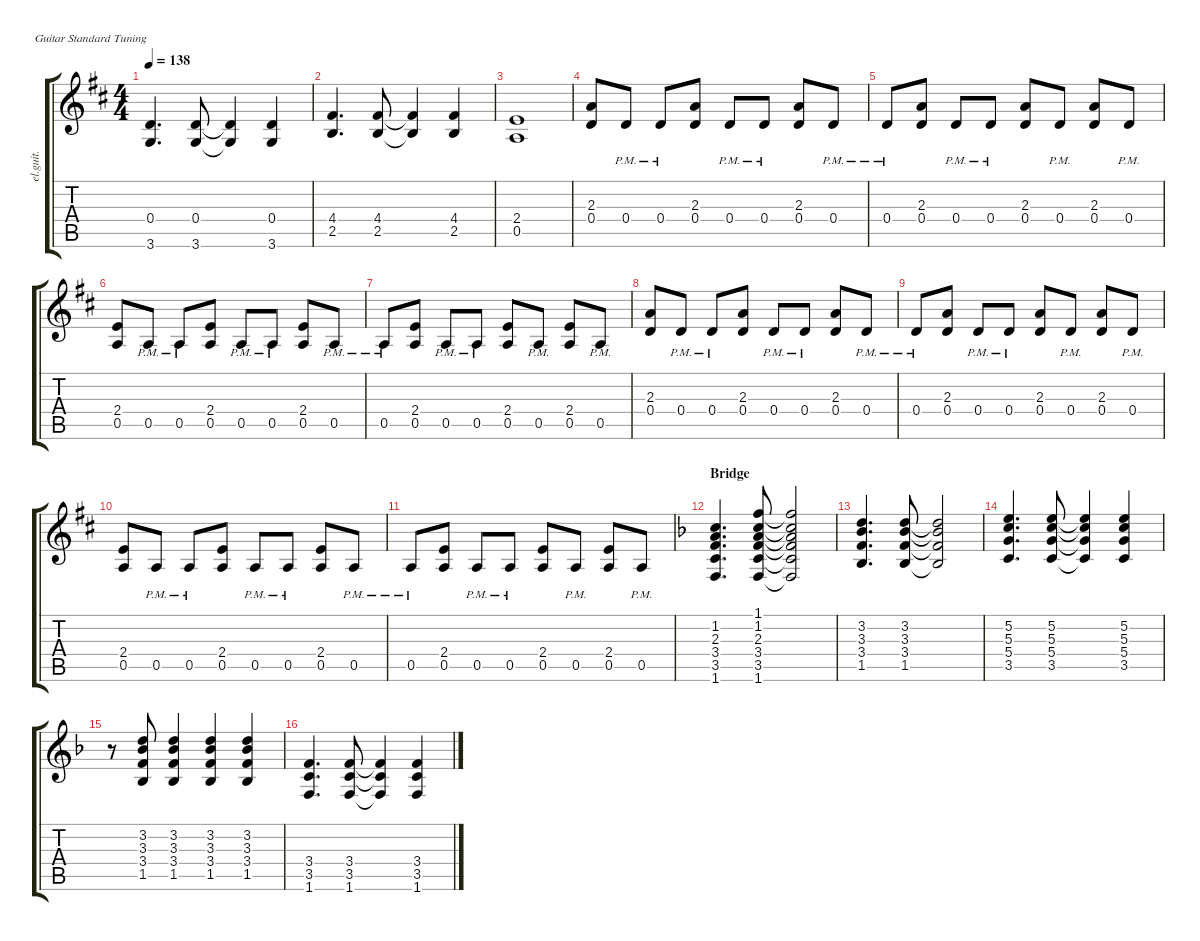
\hideDynamics
\bracketExtendMode groupsimilarinstruments
\otherSystemsTrackNameOrientation horizontal
\track ("EG5" "el.guit.") {instrument electricguitarmuted}
\staff {score tabs}
\tuning (E4 B3 G3 D3 A2 E2)
\ts (4 4)
\tempo 138
\clef g2
\ks d
(0.4{acc forcenatural} 3.6{acc forcenatural}).4{d dy f} (0.4{acc forcenatural} 3.6{acc forcenatural}).8 (3.6{t acc forcenatural} 0.4{t acc forcenatural}).4 (0.4{acc forcenatural} 3.6{acc forcenatural}).4 |
(4.4{acc #} 2.5{acc forcenatural}).4{d} (4.4{acc #} 2.5{acc forcenatural}).8 (2.5{t acc forcenatural} 4.4{t acc #}).4 (4.4{acc #} 2.5{acc forcenatural}).4 |
(2.4{acc forcenatural} 0.5{acc forcenatural}).1 |
(2.3{acc forcenatural} 0.4{acc forcenatural}).8{dy fff} 0.4{pm acc forcenatural}.8 0.4{pm acc forcenatural}.8 (0.4{acc forcenatural} 2.3{acc forcenatural}).8 0.4{pm acc forcenatural}.8 0.4{pm acc forcenatural}.8 (0.4{acc forcenatural} 2.3{acc forcenatural}).8 0.4{pm acc forcenatural}.8 |
0.4{pm acc forcenatural}.8 (0.4{acc forcenatural} 2.3{acc forcenatural}).8 0.4{pm acc forcenatural}.8 0.4{pm acc forcenatural}.8 (0.4{acc forcenatural} 2.3{acc forcenatural}).8 0.4{pm acc forcenatural}.8 (0.4{acc forcenatural} 2.3{acc forcenatural}).8 0.4{pm acc forcenatural}.8 |
(0.5{acc forcenatural} 2.4{acc forcenatural}).8 0.5{pm acc forcenatural}.8 0.5{pm acc forcenatural}.8 (0.5{acc forcenatural} 2.4{acc forcenatural}).8 0.5{pm acc forcenatural}.8 0.5{pm acc forcenatural}.8 (0.5{acc forcenatural} 2.4{acc forcenatural}).8 0.5{pm acc forcenatural}.8 |
0.5{pm acc forcenatural}.8 (0.5{acc forcenatural} 2.4{acc forcenatural}).8 0.5{pm acc forcenatural}.8 0.5{pm acc forcenatural}.8 (0.5{acc forcenatural} 2.4{acc forcenatural}).8 0.5{pm acc forcenatural}.8 (0.5{acc forcenatural} 2.4{acc forcenatural}).8 0.5{pm acc forcenatural}.8 |
(0.4{acc forcenatural} 2.3{acc forcenatural}).8 0.4{pm acc forcenatural}.8 0.4{pm acc forcenatural}.8 (0.4{acc forcenatural} 2.3{acc forcenatural}).8 0.4{pm acc forcenatural}.8 0.4{pm acc forcenatural}.8 (0.4{acc forcenatural} 2.3{acc forcenatural}).8 0.4{pm acc forcenatural}.8 |
0.4{pm acc forcenatural}.8 (0.4{acc forcenatural} 2.3{acc forcenatural}).8 0.4{pm acc forcenatural}.8 0.4{pm acc forcenatural}.8 (0.4{acc forcenatural} 2.3{acc forcenatural}).8 0.4{pm acc forcenatural}.8 (0.4{acc forcenatural} 2.3{acc forcenatural}).8 0.4{pm acc forcenatural}.8 |
(0.5{acc forcenatural} 2.4{acc forcenatural}).8 0.5{pm acc forcenatural}.8 0.5{pm acc forcenatural}.8 (0.5{acc forcenatural} 2.4{acc forcenatural}).8 0.5{pm acc forcenatural}.8 0.5{pm acc forcenatural}.8 (0.5{acc forcenatural} 2.4{acc forcenatural}).8 0.5{pm acc forcenatural}.8 |
0.5{pm acc forcenatural}.8 (0.5{acc forcenatural} 2.4{acc forcenatural}).8 0.5{pm acc forcenatural}.8 0.5{pm acc forcenatural}.8 (0.5{acc forcenatural} 2.4{acc forcenatural}).8 0.5{pm acc forcenatural}.8 (0.5{acc forcenatural} 2.4{acc forcenatural}).8 0.5{pm acc forcenatural}.8 |
\section ("" "Bridge")
\ks f
(1.2{acc forcenatural} 2.3{acc forcenatural} 3.4{acc forcenatural} 3.5{acc forcenatural} 1.6{acc forcenatural}).4{d dy mf} (1.1{acc forcenatural} 1.2{acc forcenatural} 2.3{acc forcenatural} 3.4{acc forcenatural} 3.5{acc forcenatural} 1.6{acc forcenatural}).8 (1.6{t acc forcenatural} 3.5{t acc forcenatural} 3.4{t acc forcenatural} 2.3{t acc forcenatural} 1.2{t acc forcenatural} 1.1{t acc forcenatural}).2 |
(3.2{acc forcenatural} 3.3{acc b} 3.4{acc forcenatural} 1.5{acc b}).4{d} (3.2{acc forcenatural} 3.3{acc b} 3.4{acc forcenatural} 1.5{acc b}).8 (1.5{t acc b} 3.4{t acc forcenatural} 3.3{t acc b} 3.2{t acc forcenatural}).2 |
(5.2{acc forcenatural} 5.3{acc forcenatural} 5.4{acc forcenatural} 3.5{acc forcenatural}).4{d} (5.2{acc forcenatural} 5.3{acc forcenatural} 5.4{acc forcenatural} 3.5{acc forcenatural}).8 (3.5{t acc forcenatural} 5.4{t acc forcenatural} 5.3{t acc forcenatural} 5.2{t acc forcenatural}).4 (5.2{acc forcenatural} 5.3{acc forcenatural} 5.4{acc forcenatural} 3.5{acc forcenatural}).4 |
r.8 (3.2{acc forcenatural} 3.4{acc forcenatural} 3.3{acc b} 1.5{acc b}).8 (3.2{acc forcenatural} 3.3{acc b} 3.4{acc forcenatural} 1.5{acc b}).4 (3.2{acc forcenatural} 3.3{acc b} 3.4{acc forcenatural} 1.5{acc b}).4 (3.2{acc forcenatural} 3.3{acc b} 3.4{acc forcenatural} 1.5{acc b}).4 |
(3.4{acc forcenatural} 3.5{acc forcenatural} 1.6{acc forcenatural}).4{d} (3.4{acc forcenatural} 3.5{acc forcenatural} 1.6{acc forcenatural}).8 (1.6{t acc forcenatural} 3.5{t acc forcenatural} 3.4{t acc forcenatural}).4 (3.4{acc forcenatural} 3.5{acc forcenatural} 1.6{acc forcenatural}).4
